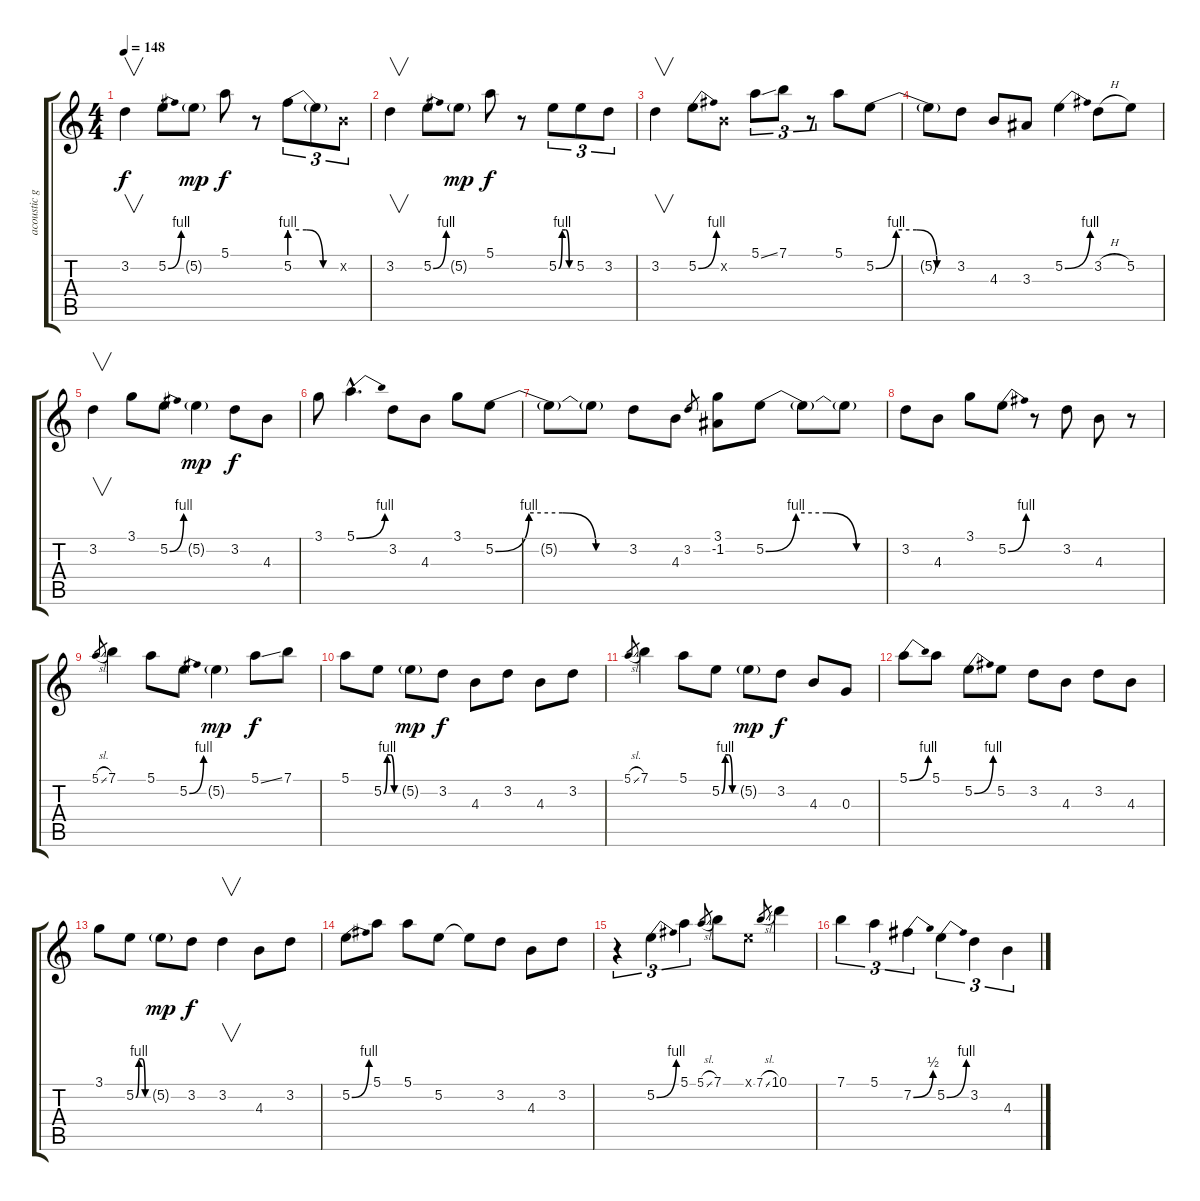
\track ("acoustic guitar" "acoustic g") {instrument acousticguitarnylon}
\staff {score tabs}
\tuning (E4 B3 G3 D3 A2 E2) {hide}
\ts (4 4)
\tempo 148
\clef g2
\ks c
3.2.4{v dy f} 5.2{be (bend 0 0 60 4)}.8 5.2{g}.8{dy mp} 5.1.8{dy f} r.8 5.2{be (custom 0 4 20 4 40 0 60 0)}.8{tu (3 2)} 5.2{t}.8{tu (3 2)} 0.2{x}.8{tu (3 2)} |
3.2.4{v} 5.2{be (bend 0 0 60 4)}.8 5.2{g}.8{dy mp} 5.1.8{dy f} r.8 5.2{be (custom 0 0 15 4 30 4 45 0 60 0)}.8{tu (3 2)} 5.2.8{tu (3 2)} 3.2.8{tu (3 2)} |
3.2.4{v} 5.2{be (bend 0 0 60 4)}.8 0.2{x}.8 5.1{ss}.8{tu (3 2)} 7.1.8{tu (3 2)} r.8{tu (3 2)} 5.1.8 5.2{be (custom 0 0 15 4 30 4 45 0 60 0)}.8 |
5.2{t}.8 3.2.8 4.3.8 3.3.8 5.2{be (bend 0 0 60 4)}.4 3.2{h}.8 5.2.8 |
3.2.4{v} 3.1.8 5.2{be (bend 0 0 60 4)}.8 5.2{g}.4{dy mp} 3.2.8{dy f} 4.3.8 |
3.1.8 5.1{be (bend 0 0 60 4) hac}.4{d} 3.2.8 4.3.8 3.1.8 5.2{be (custom 0 0 15 4 30 4 45 0 60 0)}.8 |
5.2{t}.8 5.2{t}.8 3.2.8 4.3.8 3.2.8{gr} (3.1 -1.2).8 5.2{be (custom 0 0 15 4 30 4 45 0 60 0)}.8 5.2{t}.8 5.2{t}.8 |
3.2.8 4.3.8 3.1.8 5.2{be (bend 0 0 60 4)}.8 r.8 3.2.8 4.3.8 r.8 |
5.1{sl}.8{gr} 7.1.4 5.1.8 5.2{be (bend 0 0 60 4)}.8 5.2{g}.4{dy mp} 5.1{ss}.8{dy f} 7.1.8 |
5.1.8 5.2{be (custom 0 0 15 4 30 4 45 0 60 0)}.8 5.2{g}.8{dy mp} 3.2.8{dy f} 4.3.8 3.2.8 4.3.8 3.2.8 |
5.1{sl}.8{gr} 7.1.4 5.1.8 5.2{be (custom 0 0 15 4 30 4 45 0 60 0)}.8 5.2{g}.8{dy mp} 3.2.8{dy f} 4.3.8 0.3.8 |
5.1{be (bend 0 0 60 4)}.8 5.1.8 5.2{be (bend 0 0 60 4)}.8 5.2.8 3.2.8 4.3.8 3.2.8 4.3.8 |
3.1.8 5.2{be (custom 0 0 15 4 30 4 45 0 60 0)}.8 5.2{g}.8{dy mp} 3.2.8{dy f} 3.2.4{v} 4.3.8 3.2.8 |
5.2{be (bend 0 0 60 4)}.8 5.1.8 5.1.8 5.2.8 5.2{t}.8 3.2.8 4.3.8 3.2.8 |
r.4{tu (3 2)} 5.2{be (bend 0 0 60 4)}.4{tu (3 2)} 5.1.4{tu (3 2)} 5.1{sl}.8{gr} 7.1.8 0.1{x}.8 7.1{sl}.8{gr} 10.1.4 |
7.1.4{tu (3 2)} 5.1.4{tu (3 2)} 7.2{be (bend 0 0 60 2)}.4{tu (3 2)} 5.2{be (bend 0 0 60 4)}.4{tu (3 2)} 3.2.4{tu (3 2)} 4.3.4{tu (3 2)}
